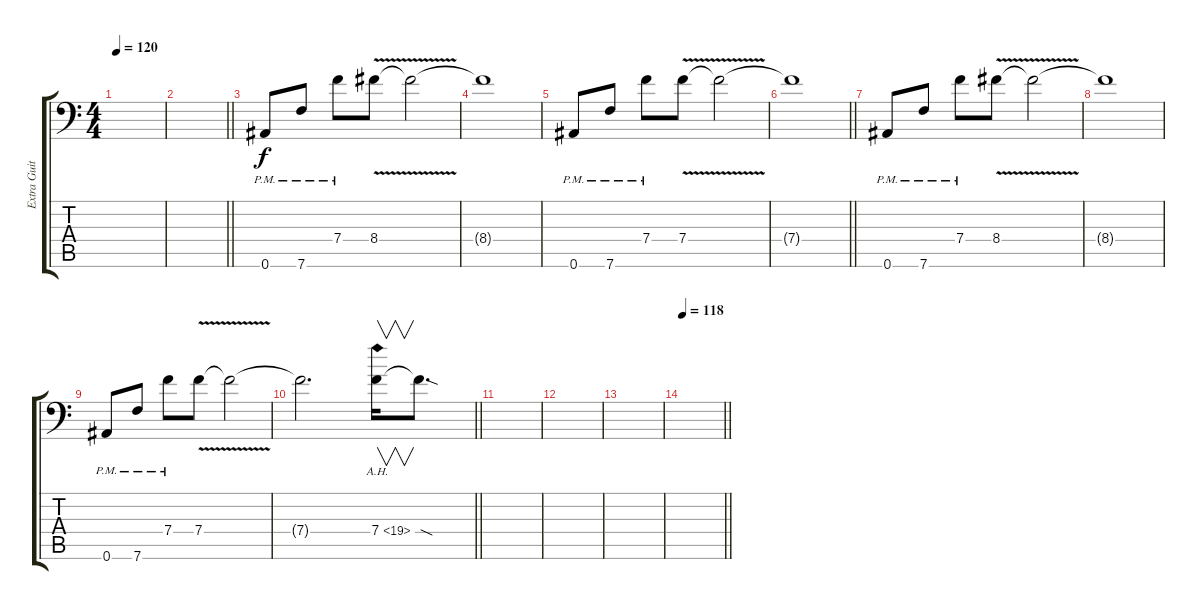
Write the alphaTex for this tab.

\track ("Extra Guitar 2" "Extra Guit") {instrument overdrivenguitar}
\staff {score tabs}
\tuning (C4 G3 Eb3 Bb2 F2 Bb1) {hide}
\ts (4 4)
\tempo 120
\clef f4
\ks c
|
\barLineRight lightlight
|
0.6{pm}.8 7.6{pm}.8 7.4{pm}.8 8.4{v}.8 8.4{t}.2 |
8.4{t}.1 |
0.6{pm}.8 7.6{pm}.8 7.4{pm}.8 7.4{v}.8 7.4{t}.2 |
\barLineRight lightlight
7.4{t}.1 |
0.6{pm}.8 7.6{pm}.8 7.4{pm}.8 8.4{v}.8 8.4{t}.2 |
8.4{t}.1 |
0.6{pm}.8 7.6{pm}.8 7.4{pm}.8 7.4{v}.8 7.4{t}.2 |
\barLineRight lightlight
7.4{t}.2{d} 7.4{ah 12}.16{v} 7.4{sod t}.8{d} |
|
|
|
\tempo 118
\barLineRight lightlight
